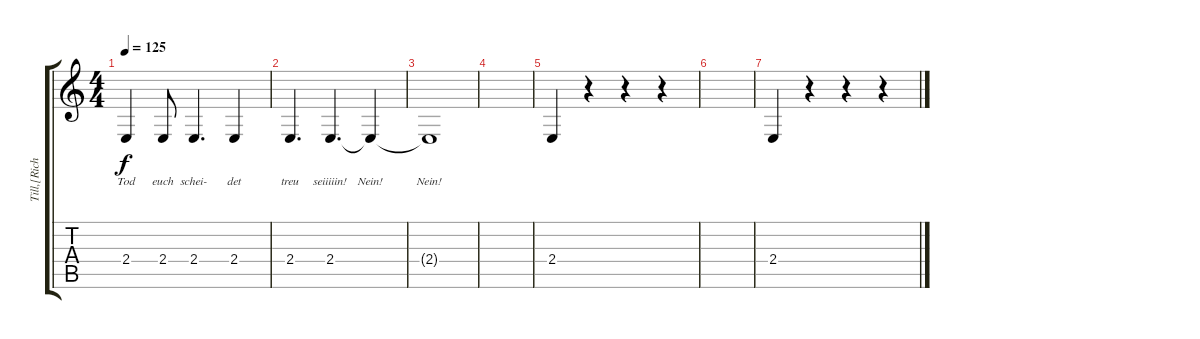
\track ("Till,[Richard And Paul] (Vocals)" "Till,[Rich") {instrument voiceoohs}
\staff {score tabs}
\tuning (E4 B3 G3 D3 A2 E2) {hide}
\ts (4 4)
\tempo 125
\clef g2
\ks c
2.4.4{lyrics (0 "Tod") lyrics (1 "") lyrics (2 "") lyrics (3 "") lyrics (4 "") dy f} 2.4.8{lyrics (0 "euch") lyrics (1 "") lyrics (2 "") lyrics (3 "") lyrics (4 "")} 2.4.4{d lyrics (0 "schei-") lyrics (1 "") lyrics (2 "") lyrics (3 "") lyrics (4 "")} 2.4.4{lyrics (0 "det") lyrics (1 "") lyrics (2 "") lyrics (3 "") lyrics (4 "")} |
2.4.4{d lyrics (0 "treu") lyrics (1 "") lyrics (2 "") lyrics (3 "") lyrics (4 "")} 2.4.4{d lyrics (0 "seiiiiin!") lyrics (1 "") lyrics (2 "") lyrics (3 "") lyrics (4 "")} 2.4{t}.4{lyrics (0 "Nein!") lyrics (1 "") lyrics (2 "") lyrics (3 "") lyrics (4 "")} |
2.4{t}.1{lyrics (0 "Nein!") lyrics (1 "") lyrics (2 "") lyrics (3 "") lyrics (4 "")} |
|
2.4.4 r.4 r.4 r.4 |
|
2.4.4 r.4 r.4 r.4
